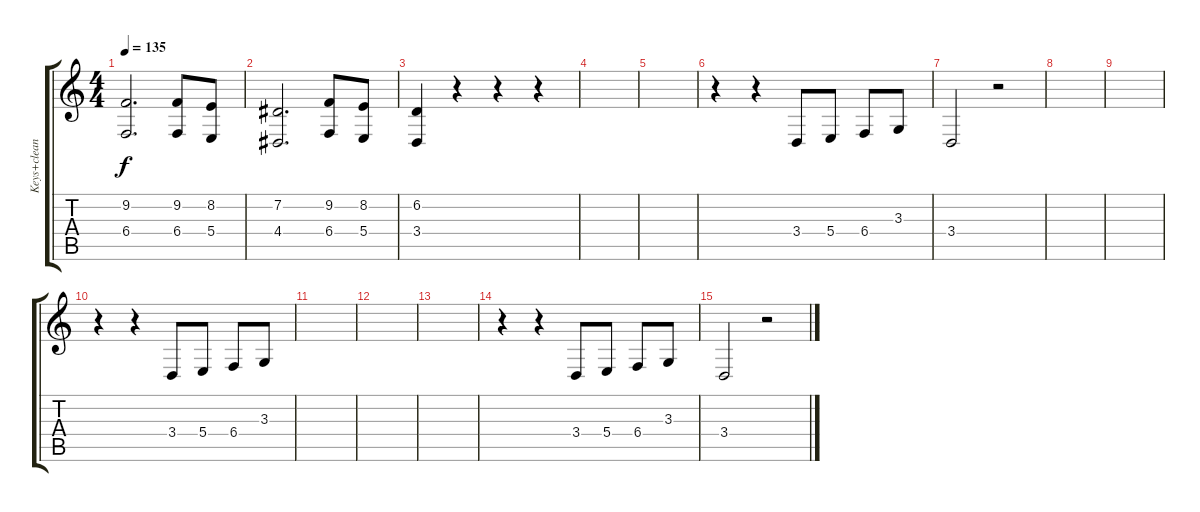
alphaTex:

\track ("Keys+clean guitar" "Keys+clean") {instrument lead1square}
\staff {score tabs}
\tuning (Db4 Ab3 E3 B2 Gb2 B1) {hide}
\ts (4 4)
\tempo 135
\clef g2
\ks c
(9.2 6.4).2{d dy f} (9.2 6.4).8 (8.2 5.4).8 |
(7.2 4.4).2{d} (9.2 6.4).8 (8.2 5.4).8 |
(6.2 3.4).4 r.4 r.4 r.4 |
|
|
r.4 r.4 3.4.8{instrument electricguitarclean} 5.4.8 6.4.8 3.3.8 |
3.4.2 r.2 |
|
|
r.4 r.4 3.4.8 5.4.8 6.4.8 3.3.8 |
|
|
|
r.4 r.4 3.4.8 5.4.8 6.4.8 3.3.8 |
3.4.2 r.2
